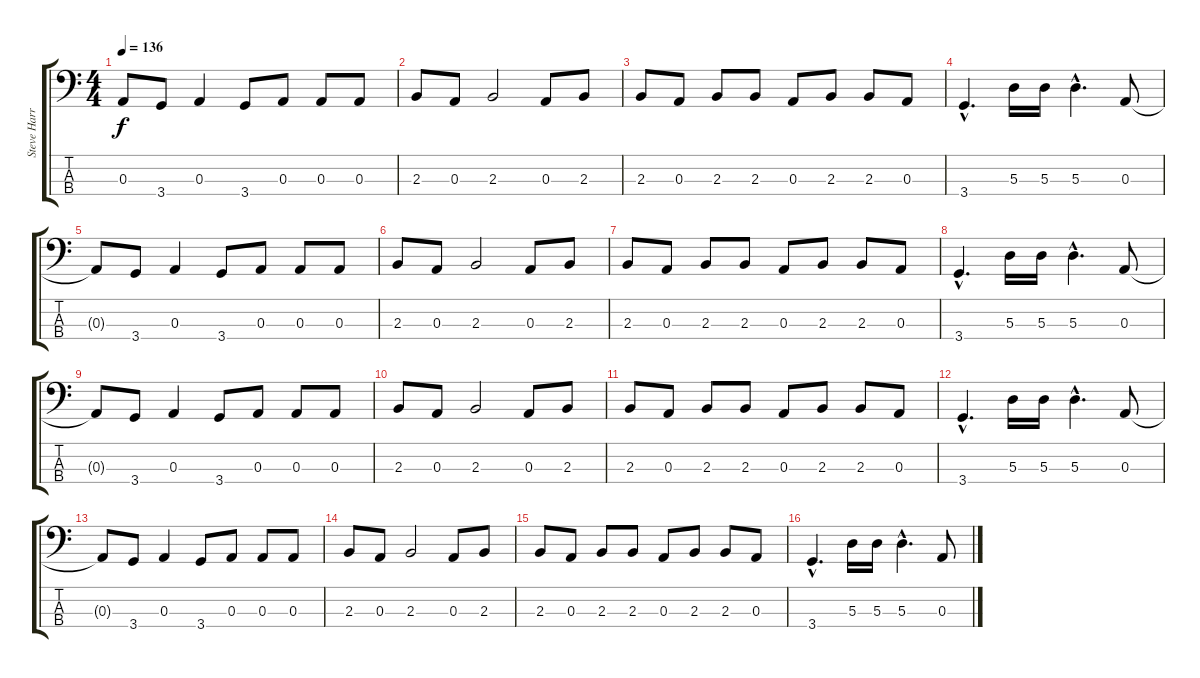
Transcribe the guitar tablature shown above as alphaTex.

\track ("Steve Harris" "Steve Harr") {instrument electricbassfinger}
\staff {score tabs}
\tuning (G2 D2 A1 E1) {hide}
\ts (4 4)
\tempo 136
\clef f4
\ks c
0.3{t}.8{dy f} 3.4.8 0.3.4 3.4.8 0.3.8 0.3.8 0.3.8 |
2.3.8 0.3.8 2.3.2 0.3.8 2.3.8 |
2.3.8 0.3.8 2.3.8 2.3.8 0.3.8 2.3.8 2.3.8 0.3.8 |
3.4{hac}.4{d} 5.3.16 5.3.16 5.3{hac}.4{d} 0.3.8 |
0.3{t}.8 3.4.8 0.3.4 3.4.8 0.3.8 0.3.8 0.3.8 |
2.3.8 0.3.8 2.3.2 0.3.8 2.3.8 |
2.3.8 0.3.8 2.3.8 2.3.8 0.3.8 2.3.8 2.3.8 0.3.8 |
3.4{hac}.4{d} 5.3.16 5.3.16 5.3{hac}.4{d} 0.3.8 |
0.3{t}.8 3.4.8 0.3.4 3.4.8 0.3.8 0.3.8 0.3.8 |
2.3.8 0.3.8 2.3.2 0.3.8 2.3.8 |
2.3.8 0.3.8 2.3.8 2.3.8 0.3.8 2.3.8 2.3.8 0.3.8 |
3.4{hac}.4{d} 5.3.16 5.3.16 5.3{hac}.4{d} 0.3.8 |
0.3{t}.8 3.4.8 0.3.4 3.4.8 0.3.8 0.3.8 0.3.8 |
2.3.8 0.3.8 2.3.2 0.3.8 2.3.8 |
2.3.8 0.3.8 2.3.8 2.3.8 0.3.8 2.3.8 2.3.8 0.3.8 |
3.4{hac}.4{d} 5.3.16 5.3.16 5.3{hac}.4{d} 0.3.8
